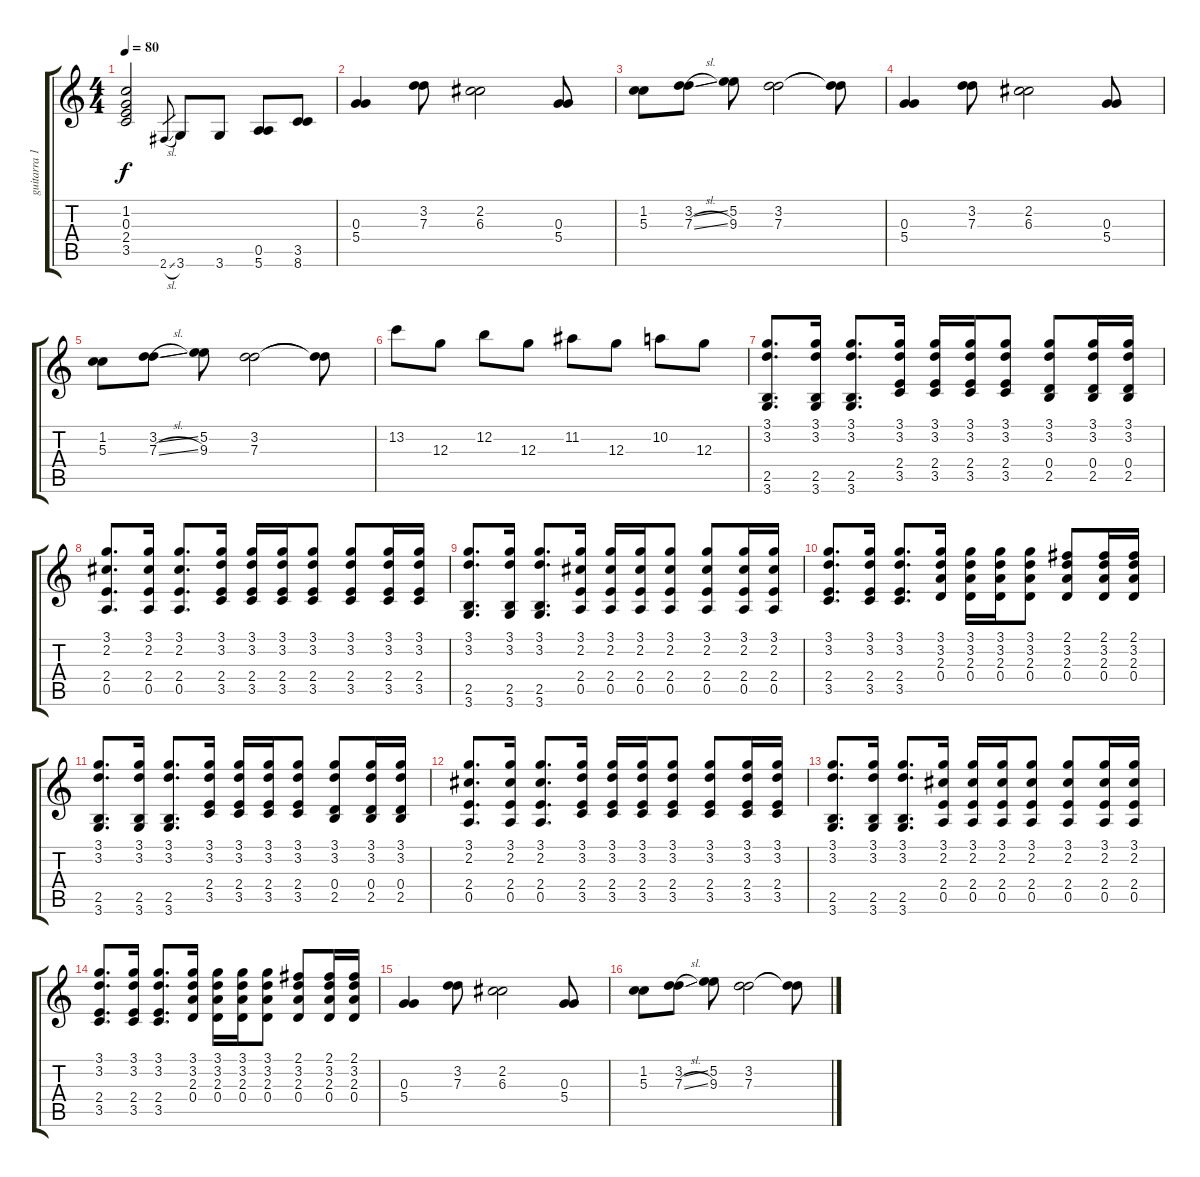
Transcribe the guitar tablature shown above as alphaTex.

\track ("guitarra 1" "guitarra 1") {instrument acousticguitarsteel}
\staff {score tabs}
\tuning (E4 B3 G3 D3 A2 E2) {hide}
\ts (4 4)
\tempo 80
\clef g2
\ks c
(1.2 0.3 2.4 3.5).2{dy f} 2.6{sl}.8{gr} 3.6.8 3.6.8 (0.5 5.6).8 (3.5 8.6).8 |
(0.3 5.4).4{volume 16} (3.2 7.3).8 (2.2 6.3).2 (0.3 5.4).8 |
(1.2 5.3).8 (3.2{sl} 7.3{sl}).8 (5.2 9.3).8 (3.2 7.3).2 (3.2{t} 7.3{t}).8 |
(0.3 5.4).4 (3.2 7.3).8 (2.2 6.3).2 (0.3 5.4).8 |
(1.2 5.3).8 (3.2{sl} 7.3{sl}).8 (5.2 9.3).8 (3.2 7.3).2 (3.2{t} 7.3{t}).8 |
13.2.8{volume 13} 12.3.8 12.2.8 12.3.8 11.2.8 12.3.8 10.2.8 12.3.8 |
(3.1 3.2 2.5 3.6).8{d volume 5} (3.1 3.2 2.5 3.6).16 (3.1 3.2 2.5 3.6).8{d} (3.1 3.2 2.4 3.5).16 (3.1 3.2 2.4 3.5).16 (3.1 3.2 2.4 3.5).16 (3.1 3.2 2.4 3.5).8 (3.1 3.2 0.4 2.5).8 (3.1 3.2 0.4 2.5).16 (3.1 3.2 0.4 2.5).16 |
(3.1 2.2 2.4 0.5).8{d} (3.1 2.2 2.4 0.5).16 (3.1 2.2 2.4 0.5).8{d} (3.1 3.2 2.4 3.5).16 (3.1 3.2 2.4 3.5).16 (3.1 3.2 2.4 3.5).16 (3.1 3.2 2.4 3.5).8 (3.1 3.2 2.4 3.5).8 (3.1 3.2 2.4 3.5).16 (3.1 3.2 2.4 3.5).16 |
(3.1 3.2 2.5 3.6).8{d} (3.1 3.2 2.5 3.6).16 (3.1 3.2 2.5 3.6).8{d} (3.1 2.2 2.4 0.5).16 (3.1 2.2 2.4 0.5).16 (3.1 2.2 2.4 0.5).16 (3.1 2.2 2.4 0.5).8 (3.1 2.2 2.4 0.5).8 (3.1 2.2 2.4 0.5).16 (3.1 2.2 2.4 0.5).16 |
(3.1 3.2 2.4 3.5).8{d} (3.1 3.2 2.4 3.5).16 (3.1 3.2 2.4 3.5).8{d} (3.1 3.2 2.3 0.4).16 (3.1 3.2 2.3 0.4).16 (3.1 3.2 2.3 0.4).16 (3.1 3.2 2.3 0.4).8 (2.1 3.2 2.3 0.4).8 (2.1 3.2 2.3 0.4).16 (2.1 3.2 2.3 0.4).16 |
(3.1 3.2 2.5 3.6).8{d} (3.1 3.2 2.5 3.6).16 (3.1 3.2 2.5 3.6).8{d} (3.1 3.2 2.4 3.5).16 (3.1 3.2 2.4 3.5).16 (3.1 3.2 2.4 3.5).16 (3.1 3.2 2.4 3.5).8 (3.1 3.2 0.4 2.5).8 (3.1 3.2 0.4 2.5).16 (3.1 3.2 0.4 2.5).16 |
(3.1 2.2 2.4 0.5).8{d} (3.1 2.2 2.4 0.5).16 (3.1 2.2 2.4 0.5).8{d} (3.1 3.2 2.4 3.5).16 (3.1 3.2 2.4 3.5).16 (3.1 3.2 2.4 3.5).16 (3.1 3.2 2.4 3.5).8 (3.1 3.2 2.4 3.5).8 (3.1 3.2 2.4 3.5).16 (3.1 3.2 2.4 3.5).16 |
(3.1 3.2 2.5 3.6).8{d} (3.1 3.2 2.5 3.6).16 (3.1 3.2 2.5 3.6).8{d} (3.1 2.2 2.4 0.5).16 (3.1 2.2 2.4 0.5).16 (3.1 2.2 2.4 0.5).16 (3.1 2.2 2.4 0.5).8 (3.1 2.2 2.4 0.5).8 (3.1 2.2 2.4 0.5).16 (3.1 2.2 2.4 0.5).16 |
(3.1 3.2 2.4 3.5).8{d} (3.1 3.2 2.4 3.5).16 (3.1 3.2 2.4 3.5).8{d} (3.1 3.2 2.3 0.4).16 (3.1 3.2 2.3 0.4).16 (3.1 3.2 2.3 0.4).16 (3.1 3.2 2.3 0.4).8 (2.1 3.2 2.3 0.4).8 (2.1 3.2 2.3 0.4).16 (2.1 3.2 2.3 0.4).16 |
(0.3 5.4).4{volume 16} (3.2 7.3).8 (2.2 6.3).2 (0.3 5.4).8 |
(1.2 5.3).8 (3.2{sl} 7.3{sl}).8 (5.2 9.3).8 (3.2 7.3).2 (3.2{t} 7.3{t}).8
